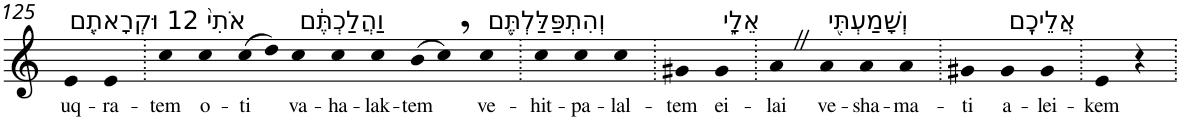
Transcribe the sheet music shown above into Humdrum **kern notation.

**kern	**text
*part1	*part1
*staff1	*staff1
*I"Piano	*
*I'Pno	*
!!LO:PB:g=z
*clefG2	*
*k[]	*
=125	=125
!LO:TX:a:t=12 וּקְרָאתֶ֤ם	!
!	!LO:LY:b
4e	uq-
!	!LO:LY:b
4e	-ra-
=126.	=126.
!	!LO:LY:b
4cc	-tem
!LO:TX:a:t=אֹתִי֙	!
!	!LO:LY:b
4cc	o-
!	!LO:LY:b
(>8cc	-ti
8dd)	.
!LO:TX:a:t=וַהֲלַכְתֶּ֔ם	!
!	!LO:LY:b
4cc	va-
!	!LO:LY:b
4cc	-ha-
!	!LO:LY:b
4cc	-lak-
!	!LO:LY:b
(>8b	-tem
8cc,)	.
!LO:TX:a:t=וְהִתְפַּלַּלְתֶּ֖ם	!
!	!LO:LY:b
4cc	ve-
=127.	=127.
!	!LO:LY:b
4cc	-hit-
!	!LO:LY:b
4cc	-pa-
!	!LO:LY:b
4cc	-lal-
=128.	=128.
!	!LO:LY:b
4g#X	-tem
!LO:TX:a:t=אֵלָ֑י	!
!	!LO:LY:b
4g#	ei-
=129.	=129.
!	!LO:LY:b
4aZ	-lai
!LO:TX:a:t=וְשָׁמַעְתִּ֖י	!
!	!LO:LY:b
4a	ve-
!	!LO:LY:b
4a	-sha-
!	!LO:LY:b
4a	-ma-
=130.	=130.
!	!LO:LY:b
4g#X	-ti
!LO:TX:a:t=אֲלֵיכֶֽם	!
!	!LO:LY:b
4g#	a-
!	!LO:LY:b
4g#	-lei-
=131.	=131.
!	!LO:LY:b
4e	-kem
4r	.
=.	=.
*-	*-
